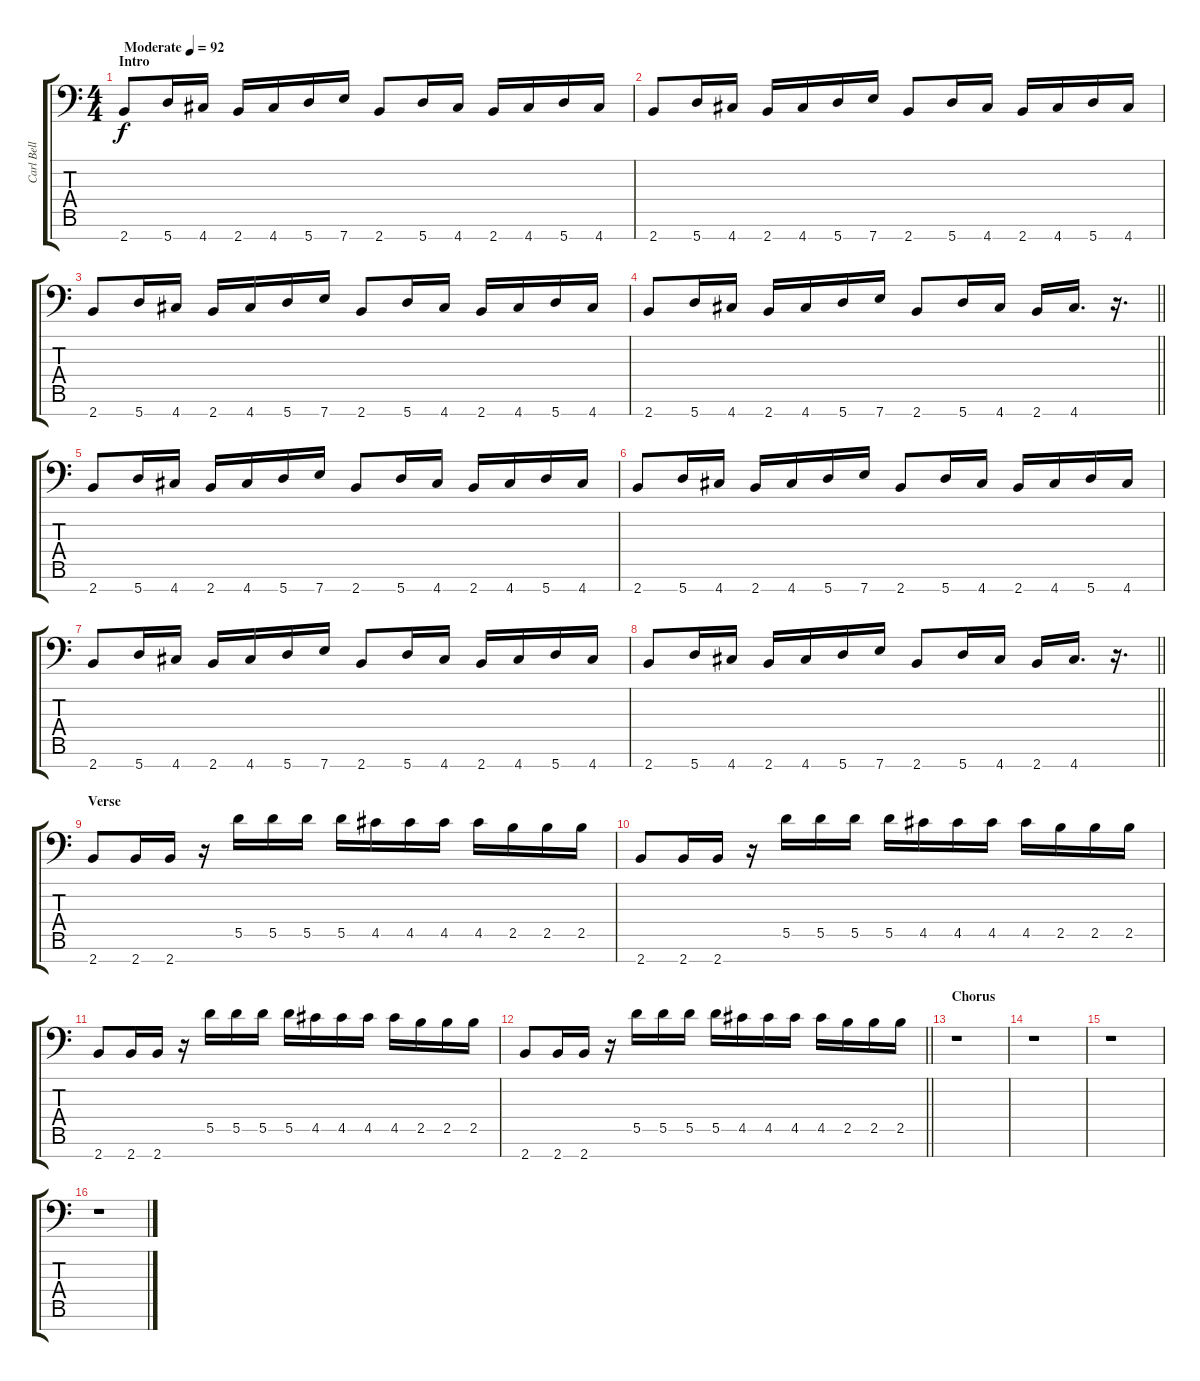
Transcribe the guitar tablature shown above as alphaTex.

\track ("Carl Bell (Lead Guitar)" "Carl Bell ") {instrument distortionguitar}
\staff {score tabs}
\tuning (E4 B3 G3 D3 A2 E2 A1) {hide}
\ts (4 4)
\section ("" "Intro")
\tempo (92 "Moderate")
\clef f4
\ks c
2.7.8{dy f volume 12 instrument distortionguitar} 5.7.16 4.7.16 2.7.16 4.7.16 5.7.16 7.7.16 2.7.8 5.7.16 4.7.16 2.7.16 4.7.16 5.7.16 4.7.16 |
2.7.8 5.7.16 4.7.16 2.7.16 4.7.16 5.7.16 7.7.16 2.7.8 5.7.16 4.7.16 2.7.16 4.7.16 5.7.16 4.7.16 |
2.7.8{instrument overdrivenguitar} 5.7.16 4.7.16 2.7.16 4.7.16 5.7.16 7.7.16 2.7.8 5.7.16 4.7.16 2.7.16 4.7.16 5.7.16 4.7.16 |
\barLineRight lightlight
2.7.8 5.7.16 4.7.16 2.7.16 4.7.16 5.7.16 7.7.16 2.7.8 5.7.16 4.7.16 2.7.16 4.7.16{d} r.16{d} |
2.7.8{instrument distortionguitar} 5.7.16 4.7.16 2.7.16 4.7.16 5.7.16 7.7.16 2.7.8 5.7.16 4.7.16 2.7.16 4.7.16 5.7.16 4.7.16 |
2.7.8 5.7.16 4.7.16 2.7.16 4.7.16 5.7.16 7.7.16 2.7.8 5.7.16 4.7.16 2.7.16 4.7.16 5.7.16 4.7.16 |
2.7.8 5.7.16 4.7.16 2.7.16 4.7.16 5.7.16 7.7.16 2.7.8 5.7.16 4.7.16 2.7.16 4.7.16 5.7.16 4.7.16 |
\barLineRight lightlight
2.7.8 5.7.16 4.7.16 2.7.16 4.7.16 5.7.16 7.7.16 2.7.8 5.7.16 4.7.16 2.7.16 4.7.16{d} r.16{d} |
\section ("" "Verse")
2.7.8 2.7.16 2.7.16 r.16{balance 16} 5.5.16{balance 0} 5.5.16 5.5.16 5.5.16 4.5.16 4.5.16 4.5.16 4.5.16 2.5.16 2.5.16 2.5.16 |
2.7.8{balance 8} 2.7.16 2.7.16 r.16{balance 16} 5.5.16{balance 0} 5.5.16 5.5.16 5.5.16 4.5.16 4.5.16 4.5.16 4.5.16 2.5.16 2.5.16 2.5.16 |
2.7.8{balance 8} 2.7.16 2.7.16 r.16{balance 16} 5.5.16{balance 0} 5.5.16 5.5.16 5.5.16 4.5.16 4.5.16 4.5.16 4.5.16 2.5.16 2.5.16 2.5.16 |
\barLineRight lightlight
2.7.8{balance 8} 2.7.16 2.7.16 r.16{balance 16} 5.5.16{balance 0} 5.5.16 5.5.16 5.5.16 4.5.16 4.5.16 4.5.16 4.5.16 2.5.16 2.5.16 2.5.16 |
\section ("" "Chorus")
r.1 |
r.1 |
r.1 |
r.1
